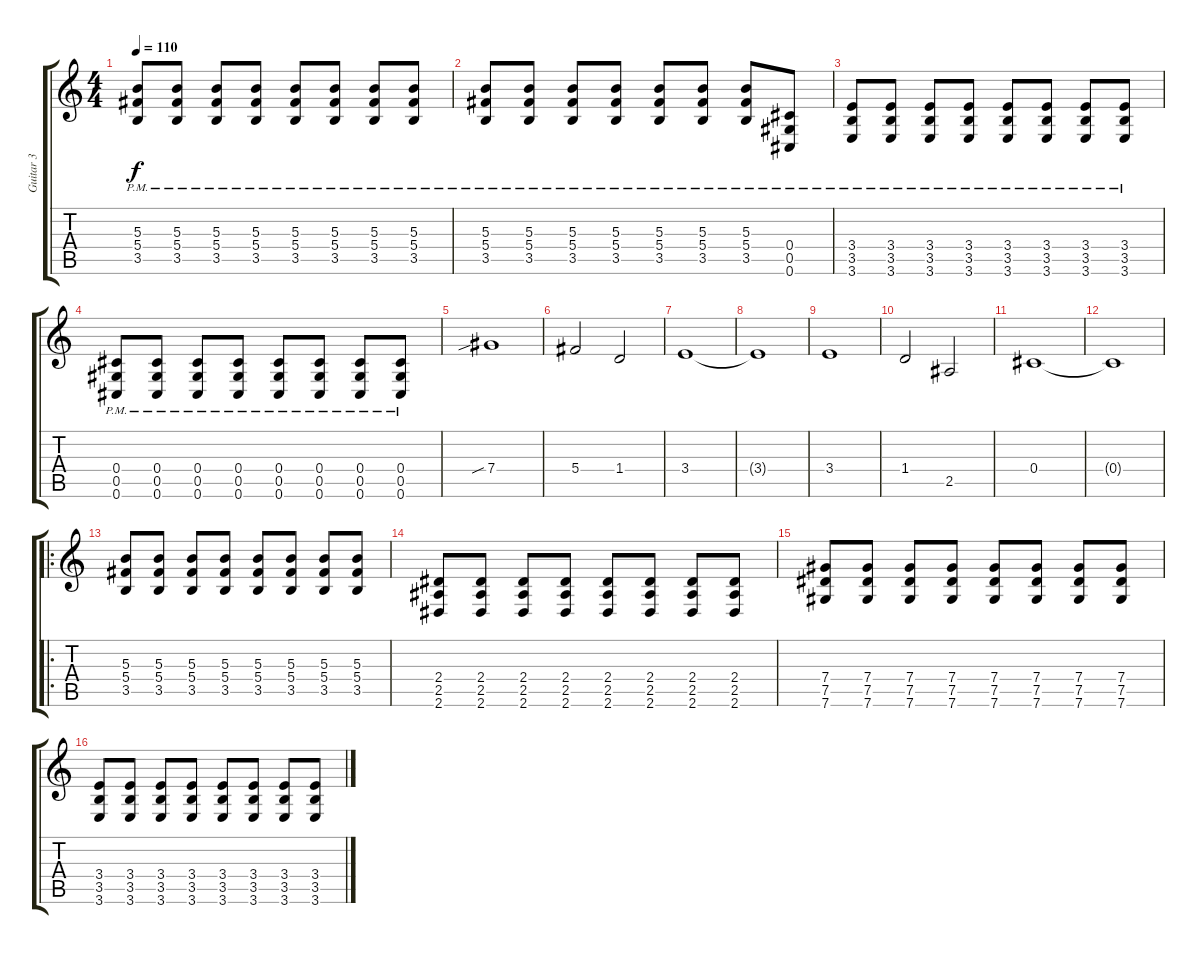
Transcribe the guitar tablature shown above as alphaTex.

\track ("Guitar 3" "Guitar 3") {instrument distortionguitar}
\staff {score tabs}
\tuning (Eb4 Bb3 Gb3 Db3 Ab2 Db2) {hide}
\ts (4 4)
\tempo 110
\clef g2
\ks c
(5.3{pm} 5.4{pm} 3.5{pm}).8{dy f} (5.3{pm} 5.4{pm} 3.5{pm}).8 (5.3{pm} 5.4{pm} 3.5{pm}).8 (5.3{pm} 5.4{pm} 3.5{pm}).8 (5.3{pm} 5.4{pm} 3.5{pm}).8 (5.3{pm} 5.4{pm} 3.5{pm}).8 (5.3{pm} 5.4{pm} 3.5{pm}).8 (5.3{pm} 5.4{pm} 3.5{pm}).8 |
(5.3{pm} 5.4{pm} 3.5{pm}).8 (5.3{pm} 5.4{pm} 3.5{pm}).8 (5.3{pm} 5.4{pm} 3.5{pm}).8 (5.3{pm} 5.4{pm} 3.5{pm}).8 (5.3{pm} 5.4{pm} 3.5{pm}).8 (5.3{pm} 5.4{pm} 3.5{pm}).8 (5.3{pm} 5.4{pm} 3.5{pm}).8 (0.4{pm} 0.5{pm} 0.6{pm}).8 |
(3.4{pm} 3.5{pm} 3.6{pm}).8 (3.4{pm} 3.5{pm} 3.6{pm}).8 (3.4{pm} 3.5{pm} 3.6{pm}).8 (3.4{pm} 3.5{pm} 3.6{pm}).8 (3.4{pm} 3.5{pm} 3.6{pm}).8 (3.4{pm} 3.5{pm} 3.6{pm}).8 (3.4{pm} 3.5{pm} 3.6{pm}).8 (3.4{pm} 3.5{pm} 3.6{pm}).8 |
(0.4{pm} 0.5{pm} 0.6{pm}).8 (0.4{pm} 0.5{pm} 0.6{pm}).8 (0.4{pm} 0.5{pm} 0.6{pm}).8 (0.4{pm} 0.5{pm} 0.6{pm}).8 (0.4{pm} 0.5{pm} 0.6{pm}).8 (0.4{pm} 0.5{pm} 0.6{pm}).8 (0.4{pm} 0.5{pm} 0.6{pm}).8 (0.4{pm} 0.5{pm} 0.6{pm}).8 |
7.4{sib}.1 |
5.4.2 1.4.2 |
3.4.1 |
3.4{t}.1 |
3.4.1 |
1.4.2 2.5.2 |
0.4.1 |
0.4{t}.1 |
\ro
(5.3 5.4 3.5).8 (5.3 5.4 3.5).8 (5.3 5.4 3.5).8 (5.3 5.4 3.5).8 (5.3 5.4 3.5).8 (5.3 5.4 3.5).8 (5.3 5.4 3.5).8 (5.3 5.4 3.5).8 |
(2.4 2.5 2.6).8 (2.4 2.5 2.6).8 (2.4 2.5 2.6).8 (2.4 2.5 2.6).8 (2.4 2.5 2.6).8 (2.4 2.5 2.6).8 (2.4 2.5 2.6).8 (2.4 2.5 2.6).8 |
(7.4 7.5 7.6).8 (7.4 7.5 7.6).8 (7.4 7.5 7.6).8 (7.4 7.5 7.6).8 (7.4 7.5 7.6).8 (7.4 7.5 7.6).8 (7.4 7.5 7.6).8 (7.4 7.5 7.6).8 |
(3.4 3.5 3.6).8 (3.4 3.5 3.6).8 (3.4 3.5 3.6).8 (3.4 3.5 3.6).8 (3.4 3.5 3.6).8 (3.4 3.5 3.6).8 (3.4 3.5 3.6).8 (3.4 3.5 3.6).8
